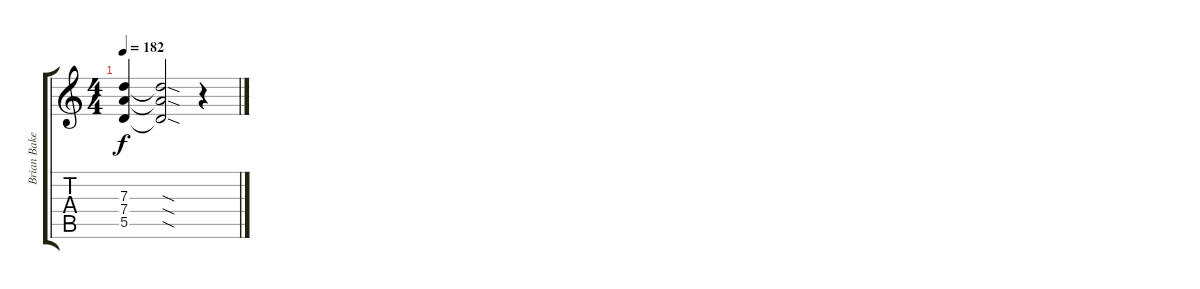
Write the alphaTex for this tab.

\track ("Brian Baker" "Brian Bake") {instrument overdrivenguitar}
\staff {score tabs}
\tuning (E4 B3 G3 D3 A2 E2) {hide}
\ts (4 4)
\tempo 182
\clef g2
\ks c
(7.3 7.4 5.5).4{dy f} (7.3{sod t} 7.4{sod t} 5.5{sod t}).2 r.4
